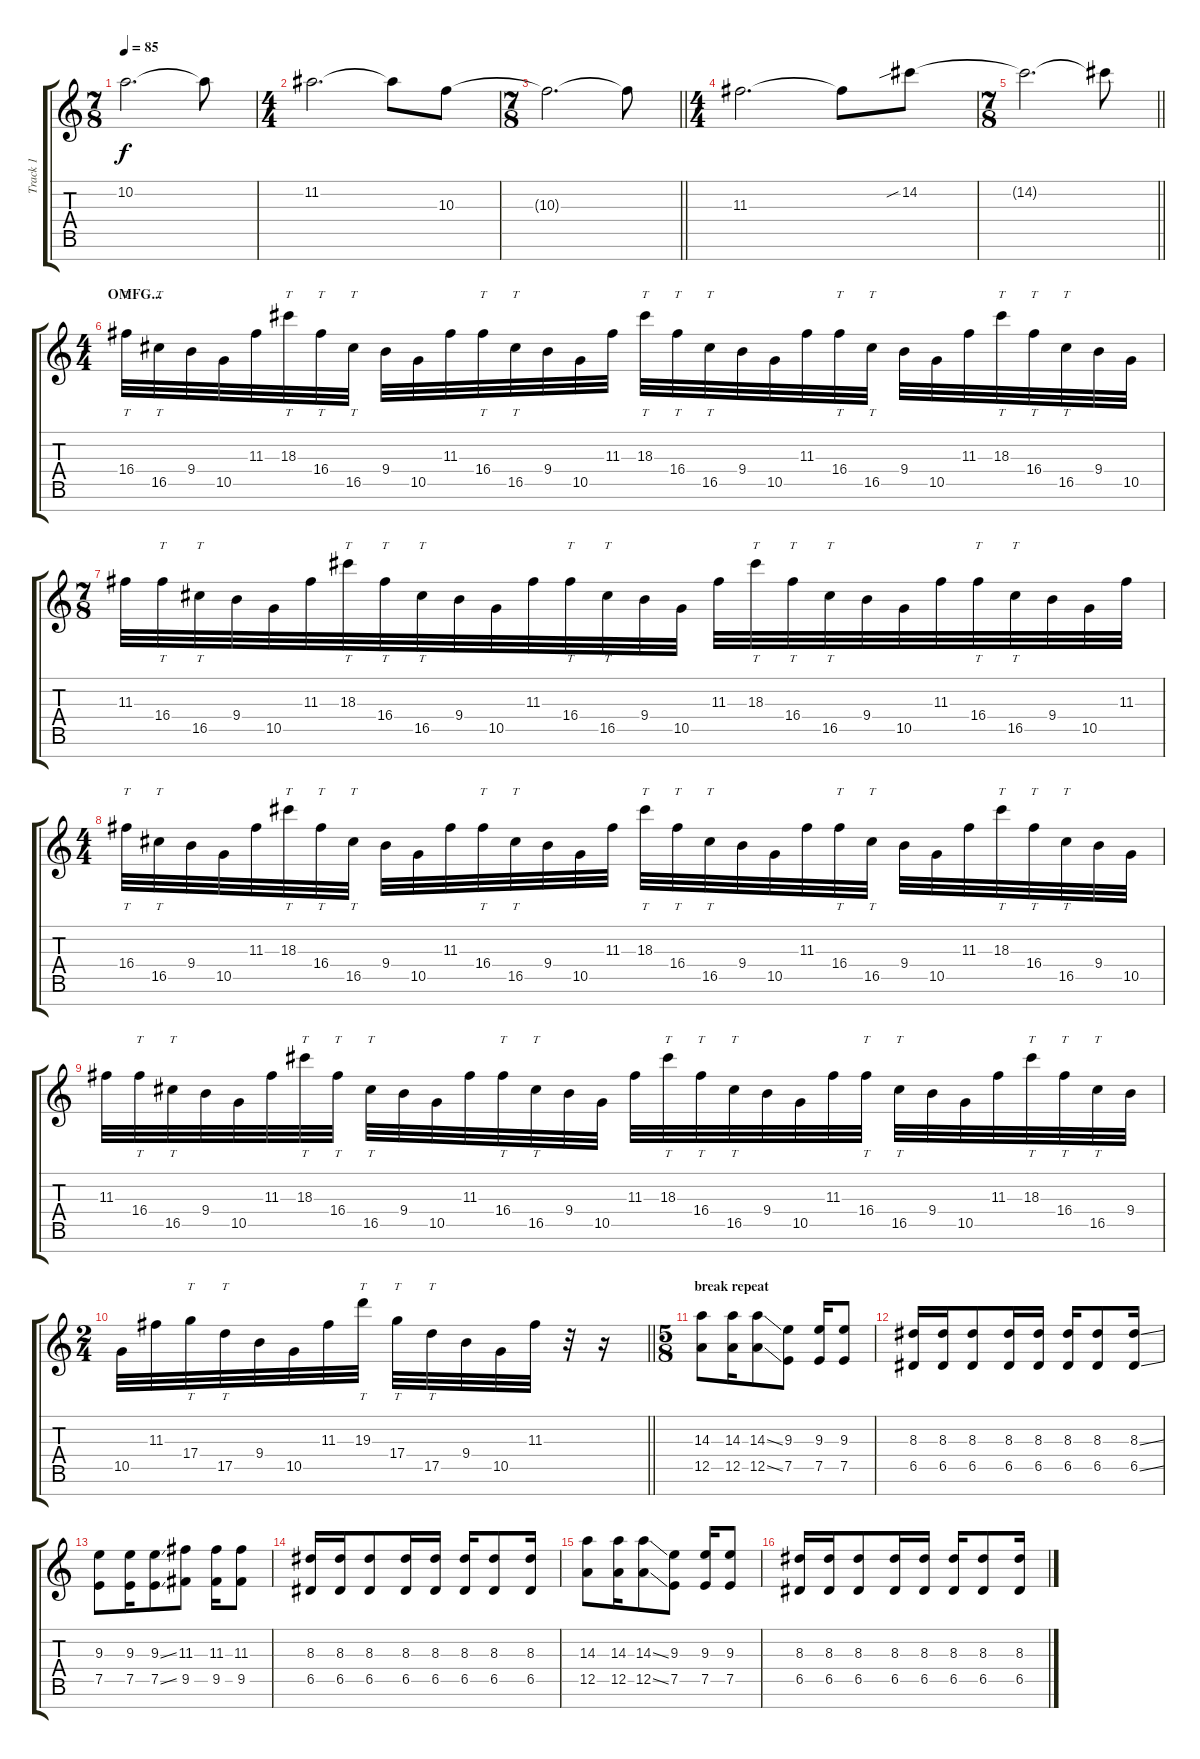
\track ("Track 1" "Track 1") {instrument distortionguitar}
\staff {score tabs}
\tuning (E4 B3 G3 D3 A2 E2 B1) {hide}
\ts (7 8)
\tempo 85
\clef g2
\ks c
10.2{t}.2{d dy f} 10.2{t}.8 |
\ts (4 4)
11.2.2{d} 11.2{t}.8 10.3.8 |
\ts (7 8)
\barLineRight lightlight
10.3{t}.2{d} 10.3{t}.8 |
\ts (4 4)
11.3.2{d} 11.3{t}.8 14.2{sib}.8 |
\ts (7 8)
\barLineRight lightlight
14.2{t}.2{d} 14.2{t}.8 |
\ts (4 4)
\section ("" "OMFG...")
16.4.32{tt} 16.5.32{tt} 9.4.32 10.5.32 11.3.32 18.3.32{tt} 16.4.32{tt} 16.5.32{tt} 9.4.32 10.5.32 11.3.32 16.4.32{tt} 16.5.32{tt} 9.4.32 10.5.32 11.3.32 18.3.32{tt} 16.4.32{tt} 16.5.32{tt} 9.4.32 10.5.32 11.3.32 16.4.32{tt} 16.5.32{tt} 9.4.32 10.5.32 11.3.32 18.3.32{tt} 16.4.32{tt} 16.5.32{tt} 9.4.32 10.5.32 |
\ts (7 8)
11.3.32 16.4.32{tt} 16.5.32{tt} 9.4.32 10.5.32 11.3.32 18.3.32{tt} 16.4.32{tt} 16.5.32{tt} 9.4.32 10.5.32 11.3.32 16.4.32{tt} 16.5.32{tt} 9.4.32 10.5.32 11.3.32 18.3.32{tt} 16.4.32{tt} 16.5.32{tt} 9.4.32 10.5.32 11.3.32 16.4.32{tt} 16.5.32{tt} 9.4.32 10.5.32 11.3.32 |
\ts (4 4)
16.4.32{tt} 16.5.32{tt} 9.4.32 10.5.32 11.3.32 18.3.32{tt} 16.4.32{tt} 16.5.32{tt} 9.4.32 10.5.32 11.3.32 16.4.32{tt} 16.5.32{tt} 9.4.32 10.5.32 11.3.32 18.3.32{tt} 16.4.32{tt} 16.5.32{tt} 9.4.32 10.5.32 11.3.32 16.4.32{tt} 16.5.32{tt} 9.4.32 10.5.32 11.3.32 18.3.32{tt} 16.4.32{tt} 16.5.32{tt} 9.4.32 10.5.32 |
11.3.32 16.4.32{tt} 16.5.32{tt} 9.4.32 10.5.32 11.3.32 18.3.32{tt} 16.4.32{tt} 16.5.32{tt} 9.4.32 10.5.32 11.3.32 16.4.32{tt} 16.5.32{tt} 9.4.32 10.5.32 11.3.32 18.3.32{tt} 16.4.32{tt} 16.5.32{tt} 9.4.32 10.5.32 11.3.32 16.4.32{tt} 16.5.32{tt} 9.4.32 10.5.32 11.3.32 18.3.32{tt} 16.4.32{tt} 16.5.32{tt} 9.4.32 |
\ts (2 4)
\barLineRight lightlight
10.5.32 11.3.32 17.4.32{tt} 17.5.32{tt} 9.4.32 10.5.32 11.3.32 19.3.32{tt} 17.4.32{tt} 17.5.32{tt} 9.4.32 10.5.32 11.3.32 r.32 r.16 |
\ts (5 8)
\section ("" "break repeat")
(14.3 12.5).8 (14.3 12.5).16 (14.3{ss} 12.5{ss}).8 (9.3 7.5).8 (9.3 7.5).16 (9.3 7.5).8 |
(8.3 6.5).16 (8.3 6.5).16 (8.3 6.5).8 (8.3 6.5).16 (8.3 6.5).16 (8.3 6.5).16 (8.3 6.5).8 (8.3{ss} 6.5{ss}).16 |
(9.3 7.5).8 (9.3 7.5).16 (9.3{ss} 7.5{ss}).8 (11.3 9.5).8 (11.3 9.5).16 (11.3 9.5).8 |
(8.3 6.5).16 (8.3 6.5).16 (8.3 6.5).8 (8.3 6.5).16 (8.3 6.5).16 (8.3 6.5).16 (8.3 6.5).8 (8.3 6.5).16 |
(14.3 12.5).8 (14.3 12.5).16 (14.3{ss} 12.5{ss}).8 (9.3 7.5).8 (9.3 7.5).16 (9.3 7.5).8 |
(8.3 6.5).16 (8.3 6.5).16 (8.3 6.5).8 (8.3 6.5).16 (8.3 6.5).16 (8.3 6.5).16 (8.3 6.5).8 (8.3{ss} 6.5{ss}).16
